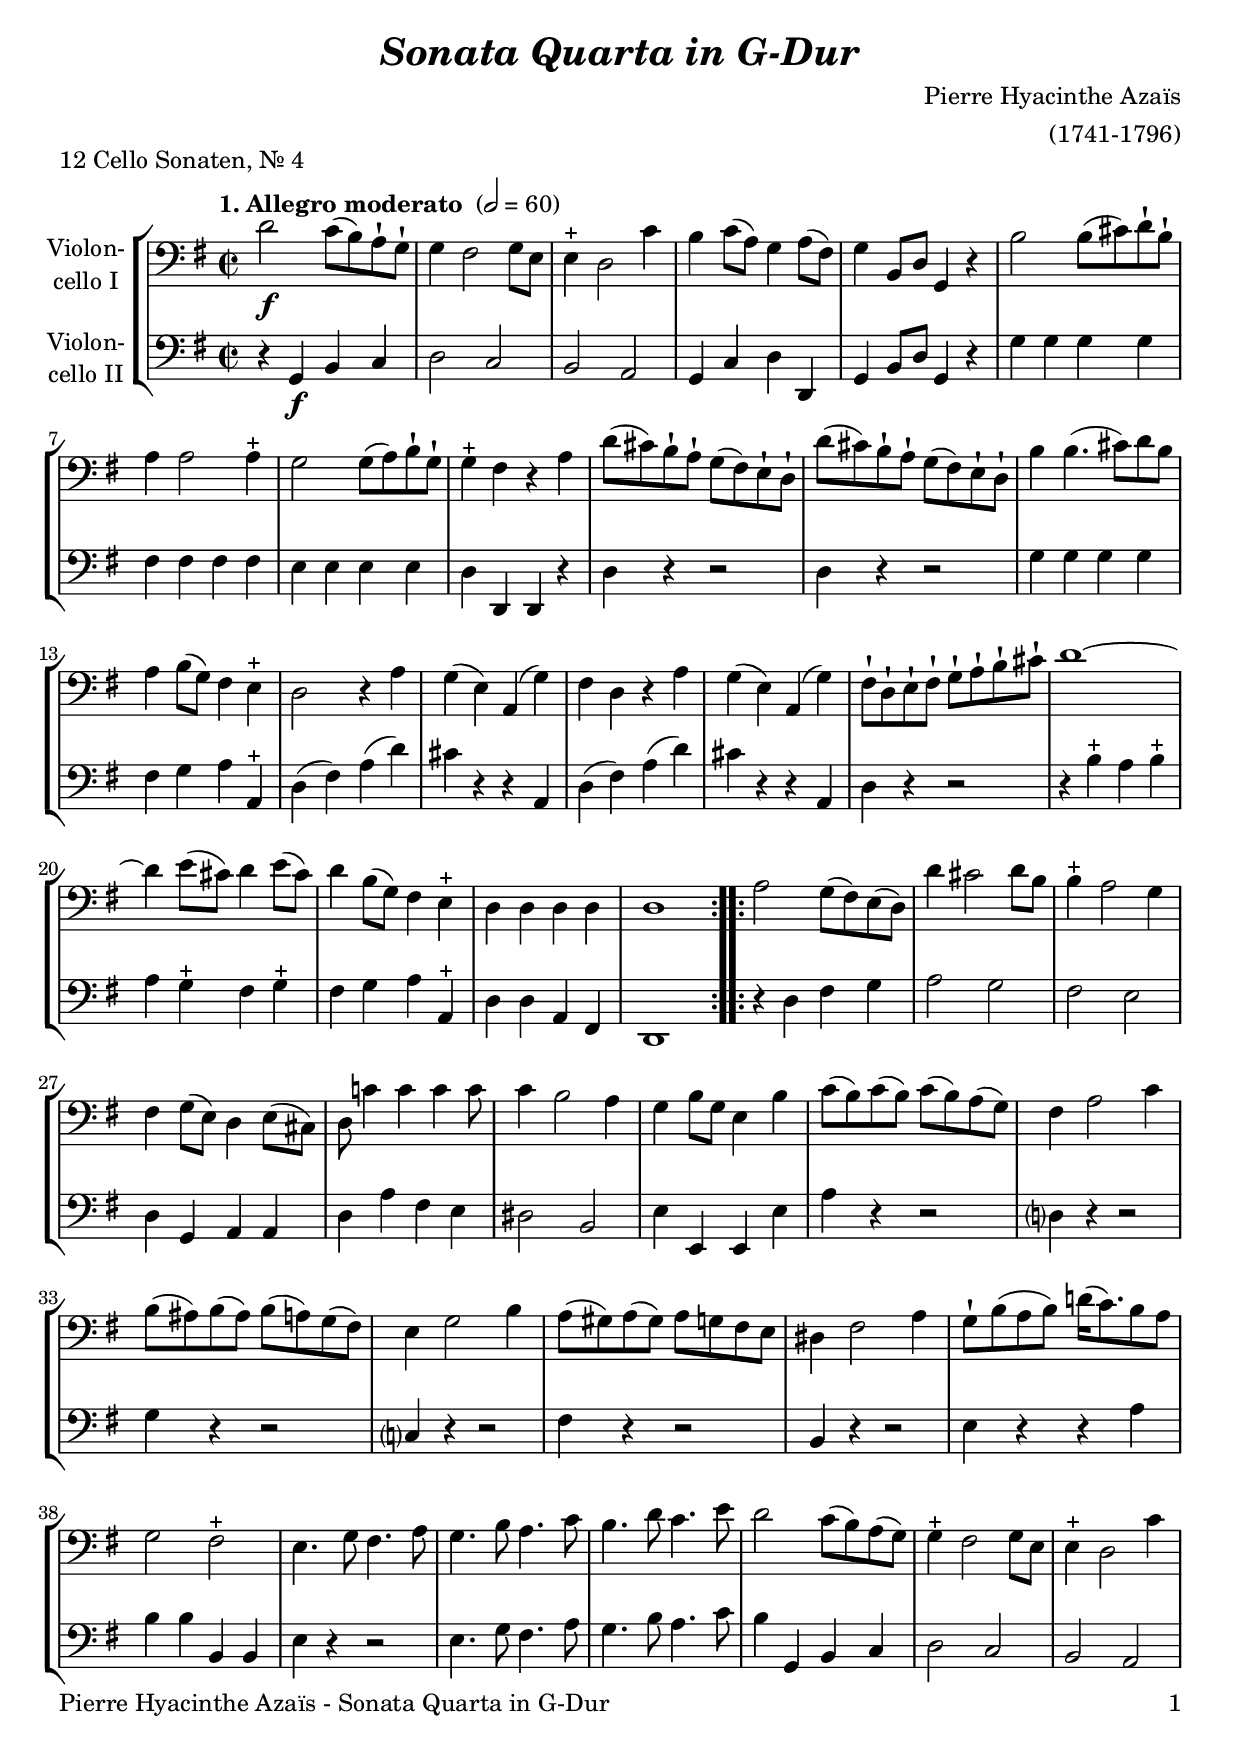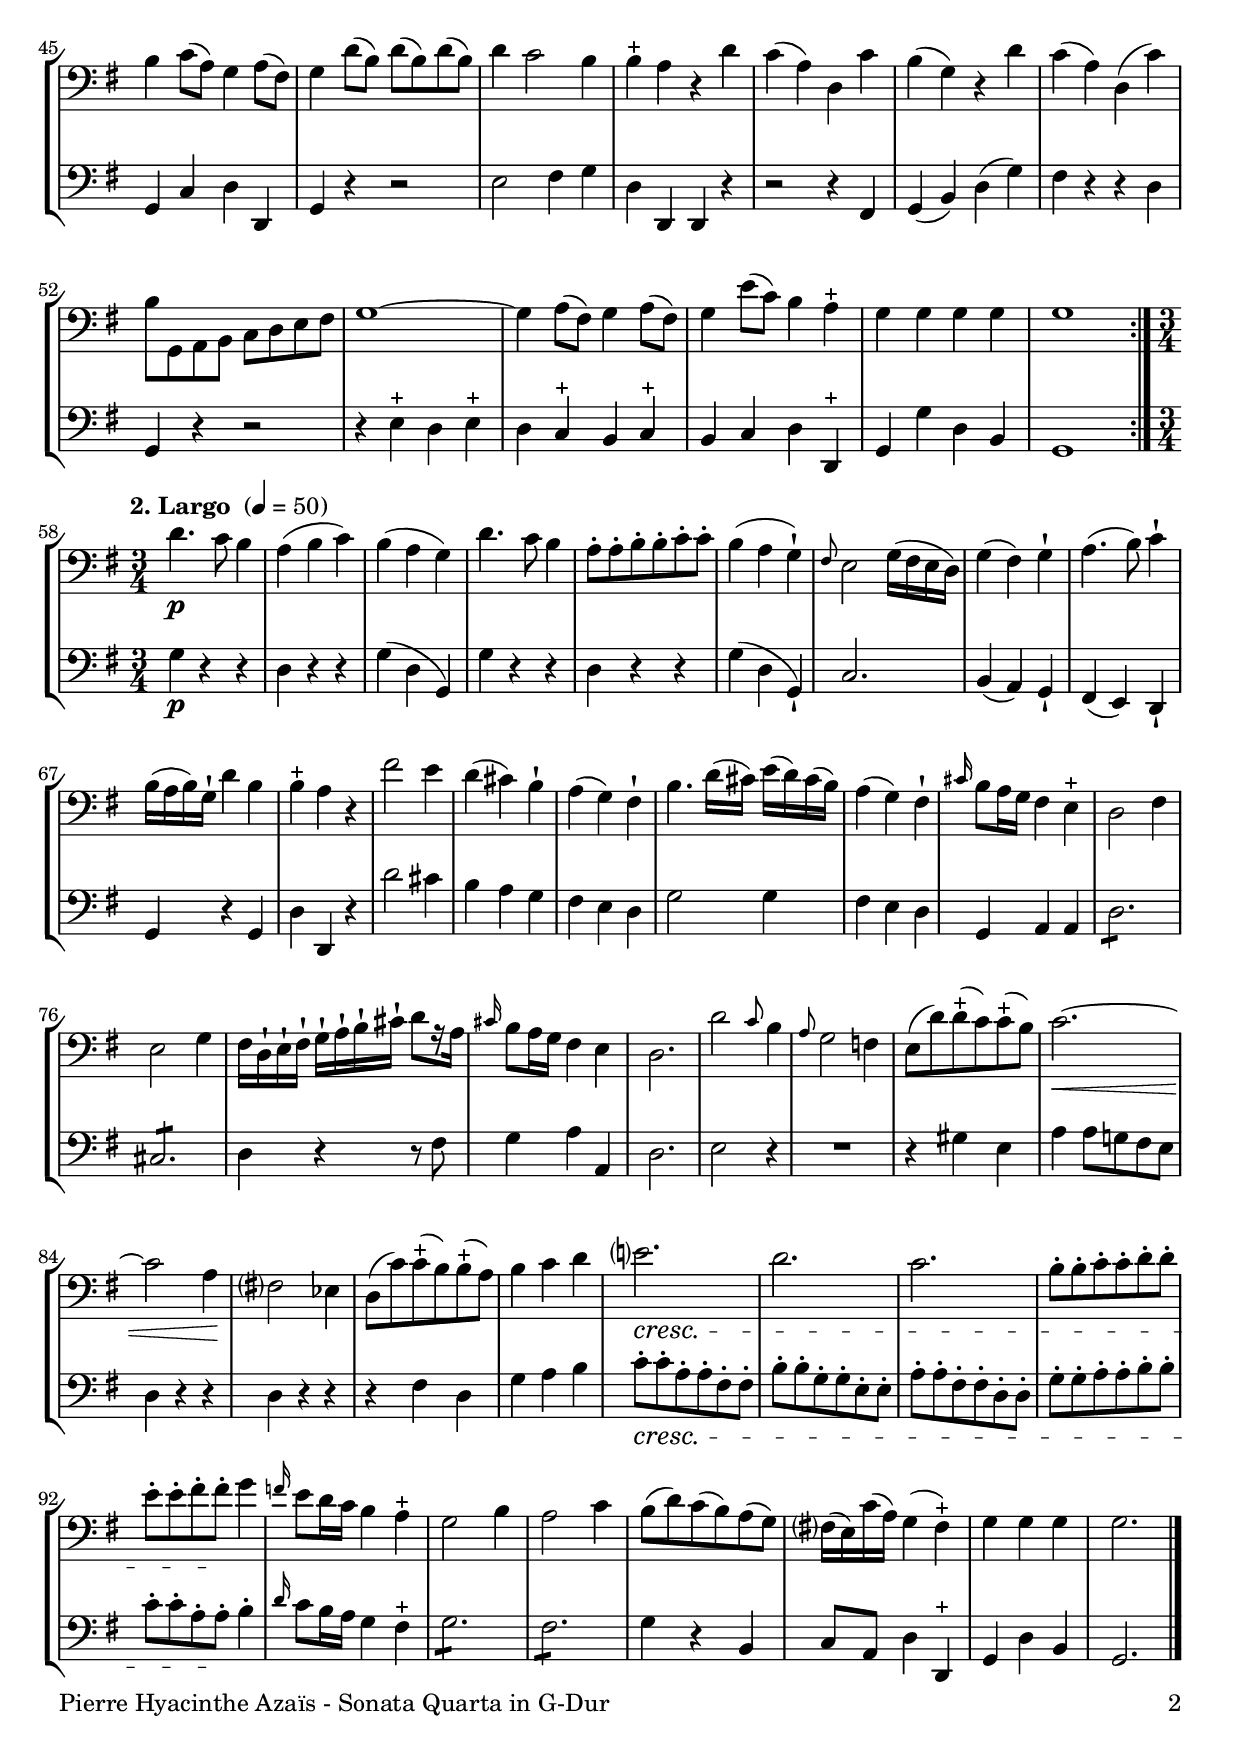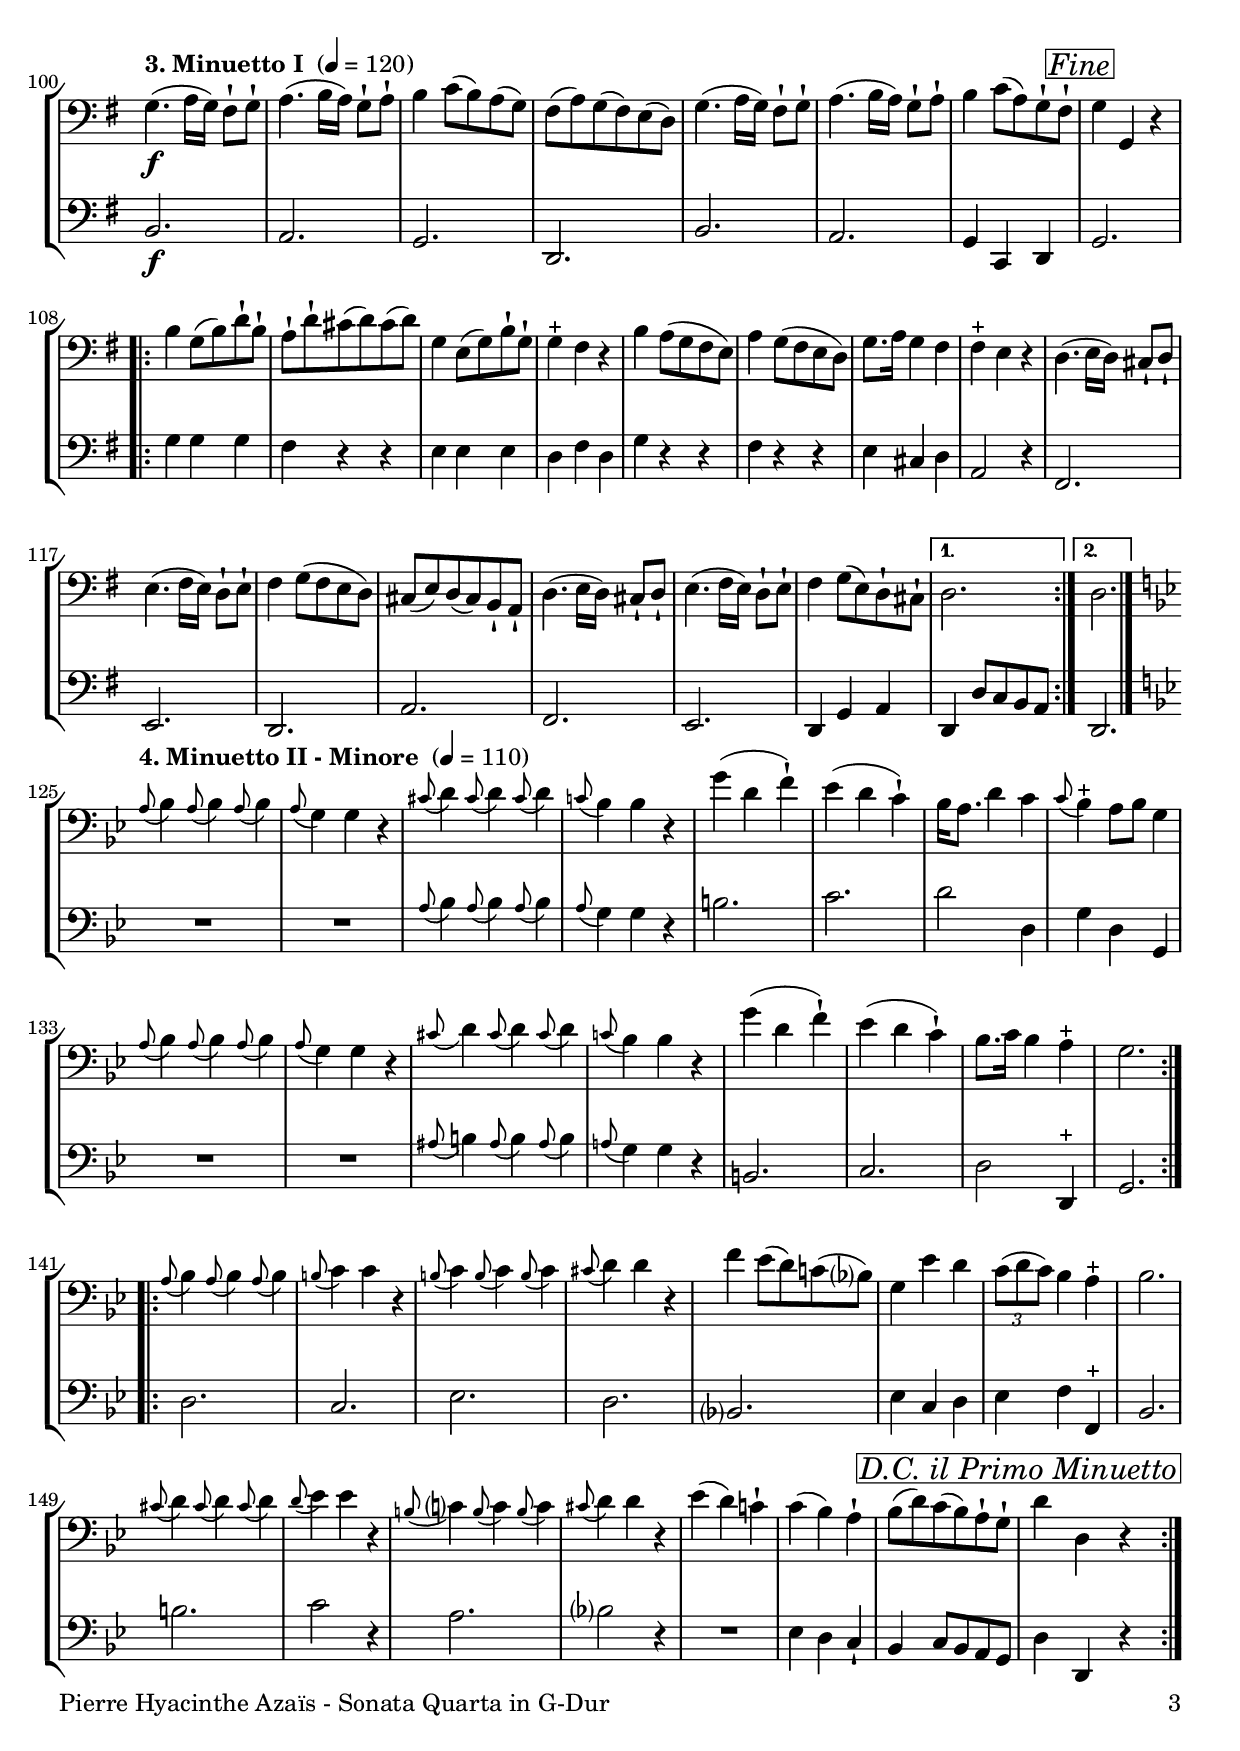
\version "2.22.0"
\include "deutsch.ly"

#(set-global-staff-size 21)

\header {
  title     = \markup \bold \italic "Sonata Quarta in G-Dur"
  composer  = "Pierre Hyacinthe Azaïs"
  arranger  = "(1741-1796)"
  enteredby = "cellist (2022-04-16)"
  piece     = "12 Cello Sonaten, Nr. 4"
}

voiceconsts = {
  \key g \major
  \time 2/2
  \clef "bass"
%  \numericTimeSignature
%  \compressEmptyMeasures
  % Set default beaming for all staves
%  \set Timing.beamExceptions = #'()
%  \set Timing.baseMoment     = #(ly:make-moment 1 4)
%  \set Timing.beatStructure  = #'(1 1 1)
}

micl = "clarinet"
mifl = "flute"
miob = "oboe"
mifh = "french horn"
misx = "tenor sax"
mist = "string ensemble 1"
mivl = "violin"
miba = "cello"

psmp = \markup { \dynamic p \italic " sempre" }
trio = \mark \markup \box \italic "Trio"

introa = {        \tempo "1. Allegro moderato "     2=60 }
introb = { \break \tempo "2. Largo "                4=50 \time 3/4 }
introc = { \break \tempo "3. Minuetto I "           4=120 }
introd = { \break \tempo "4. Minuetto II - Minore " 4=110 \key g \minor }

dcpm = \mark \markup \box \italic "D.C. il Primo Minuetto"
fine = \mark \markup \box \italic "Fine"

va = \relative c' {
  \voiceconsts

  \introa
  \repeat volta 2 {
    d2\f c8( h) a-! g-!
    g4 fis2 g8 e
    e4-+ d2 c'4
    h c8( a) g4 a8( fis)
    g4 h,8 d g,4 r
    h'2 h8( cis) d-! h-!

    a4 a2 a4-+
    g2 g8( a) h-! g-!
    g4-+ fis r a
    d8( cis) h-! a-! g( fis) e-! d-!
    d'( cis) h-! a-! g( fis) e-! d-!
    h'4 h4.( cis8) d h
    a4 h8( g) fis4 e-+
    d2 r4 a'

    g( e) a,( g')
    fis d r a'
    g( e) a,( g')
    fis8-! d-! e-! fis-! g-! a-! h-! cis-!
    d1~
    d4 e8( cis) d4 e8( cis)
    d4 h8( g) fis4 e-+
    d d d d
    d1
  }
  \repeat volta 2 {
    a'2 g8( fis) e( d)

    d'4 cis2 d8 h
    h4-+
    a2 g4
    fis g8( e) d4 e8( cis)
    d c'!4 c c c8
    c4 h2 a4
    g h8 g e4 h'
    c8( h) c( h) c( h) a( g)
    fis4 a2 c4
    h8( ais) h( ais) h( a) g( fis)

    e4 g2 h4
    a8( gis) a( gis) a g fis e
    dis4 fis2 a4
    g8-! h( a h) d!16( c8.) h8 a
    g2 fis-+
    e4. g8 fis4. a8
    g4. h8 a4. c8

    h4. d8 c4. e8
    d2 c8( h) a( g)
    g4-+ fis2 g8 e
    e4-+ d2 c'4
    h c8( a) g4 a8( fis)
    g4 d'8( h) d( h) d( h)
    d4 c2 h4
    h-+ a r d
    c( a) d, c'

    h( g) r d'
    c( a) d,( c')
    h8 g, a h c d e fis
    g1~
    g4 a8( fis) g4 a8( fis)
    g4 e'8( c) h4 a-+
    g g g g
    g1
  }

  \introb
  d'4.\p c8 h4
  a( h c)
  h( a g)
  d'4. c8 h4
  a8-. a-. h-. h-. c-. c-.
  h4( a g)-!
  \grace fis8 e2 g16( fis e d)
  g4( fis) g-!
  a4.( h8) c4-!
  h16( a h) g-! d'4 h
  h-+ a r

  fis'2 e4
  d( cis) h-!
  a( g) fis-!
  h4. d16( cis) e( d) cis( h)
  a4( g) fis-!
  \grace cis'16 h8 a16 g fis4 e-+
  d2 fis4
  e2 g4
  fis16 d-! e-! fis-! g-! a-! h-! cis-! d8[ r16 a]
  \grace cis16 h8 a16 g fis4 e

  d2.
  d'2 \grace c8 h4
  \grace a8 g2 f4
  e8( d') d(-+ c) c(-+ h)
  c2.~\<
  c2 a4\!
  fis?2 es4
  d8( c') c(-+ h) h(-+ a)
  h4 c d
  e?2.\cresc
  d

  c
  h8-. h-. c-. c-. d-. d-.
  e-. e-. fis-. fis-.\! g4
  \grace f16 e8 d16 c h4 a-+
  g2 h4
  a2 c4
  h8( d) c( h) a( g)
  fis?16( e) c'( a) g4( fis)-+
  g g g
  g2. \bar "|."

  \introc
  g4.(\f a16 g) fis8-! g-!
  a4.( h16 a) g8-! a-!
  h4 c8( h) a( g)
  fis( a) g( fis) e( d)
  g4.( a16 g) fis8-! g-!
  a4.( h16 a) g8-! a-!
  h4 c8( a) g-! fis-! \fine

  g4 g, r
  \repeat volta 2 {
    h' g8( h) d-! h-!
    a-! d-! cis( d) cis( d)
    g,4 e8( g) h-! g-!
    g4-+ fis r
    h a8( g fis e)
    a4 g8( fis e d)
    g8. a16 g4 fis
    fis-+ e r

    d4.( e16 d) cis8-! d-!
    e4.( fis16 e) d8-! e-!
    fis4 g8( fis e d)
    cis( e) d( cis) h-! a-!
    d4.( e16 d) cis8-! d-!
    e4.( fis16 e) d8-! e-!
    fis4 g8( e) d-! cis-!
  }
  \alternative {
    { d2. }
    { d }
  } \bar "|."

  \introd
  \repeat volta 2 {
    \appoggiatura a'8 b4 \appoggiatura a8 b4 \appoggiatura a8 b4
    \appoggiatura a8 g4 g r
    \appoggiatura cis8 d4 \appoggiatura cis8 d4 \appoggiatura cis8 d4
    \appoggiatura c!8 b4 b r
    g'( d f)-!
    es( d c)-!
    b16 a8. d4 c
    \appoggiatura c8 b4-+ a8 b g4
    \appoggiatura a8 b4 \appoggiatura a8 b4 \appoggiatura a8 b4
    \appoggiatura a8 g4 g r

    \appoggiatura cis8 d4 \appoggiatura cis8 d4 \appoggiatura cis8 d4
    \appoggiatura c!8 b4 b r
    g'( d f)-!
    es( d c)-!
    b8. c16 b4 a-+
    g2.
  }
  \repeat volta 2 {
    \appoggiatura a8 b4 \appoggiatura a8 b4 \appoggiatura a8 b4
    \appoggiatura h8 c4 c r
    \appoggiatura h8 c4 \appoggiatura h8 c4 \appoggiatura h8 c4
    \appoggiatura cis8 d4 d r
    f es8( d) c!( b?)

    g4 es' d
    \tuplet 3/2 4 { c8( d c) } b4 a-+
    b2.
    \appoggiatura cis8 d4 \appoggiatura cis8 d4 \appoggiatura cis8 d4
    \appoggiatura d8 es4 es r
    \appoggiatura h8 c?4 \appoggiatura h8 c4 \appoggiatura h8 c4
    \appoggiatura cis8 d4 d r
    es( d) c!-!
    c( b) a-!
    b8( d) c( b) a-! g-! \dcpm
    d'4 d, r
  }
}

vb = \relative c {
  \voiceconsts

  \introa
  \repeat volta 2 {
    r4 g\f h c
    d2 c
    h a
    g4 c d d,
    g h8 d g,4 r
    g' g g g

    fis fis fis fis
    e e e e
    d d, d r
    d' r r2
    d4 r r2
    g4 g g g
    fis g a a,-+
    d( fis) a( d)

    cis r r a,
    d( fis) a( d)
    cis r r a,
    d r r2
    r4 h'-+ a h-+
    a g-+ fis g-+
    fis g a a,-+
    d d a fis
    d1
  }
  \repeat volta 2 {
    r4 d' fis g

    a2 g
    fis e
    d4 g, a a
    d a' fis e
    dis2 h
    e4 e, e e'
    a r r2
    d,?4 r r2
    g4 r r2

    c,?4 r r2
    fis4 r r2
    h,4 r r2
    e4 r r a
    h h h, h
    e r r2
    e4. g8 fis4. a8

    g4. h8 a4. c8
    h4 g, h c
    d2 c
    h a
    g4 c d d,
    g r r2
    e' fis4 g
    d d, d r
    r2 r4 fis

    g( h) d( g)
    fis r r d
    g, r r2
    r4 e'-+ d e-+
    d c-+ h c-+
    h c d d,-+
    g g' d h
    g1
  }

  \introb
  g'4\p r r
  d r r
  g( d g,)
  g' r r
  d r r
  g( d g,)-!
  c2.
  h4( a) g-!
  fis( e) d-!
  g r g
  d' d, r

  d''2 cis4
  h a g
  fis e d
  g2 g4
  fis e d
  g, a a
  \repeat tremolo 6 d8
  \repeat tremolo 6 cis
  d4 r r8 fis
  g4 a a,

  d2.
  e2 r4
  R2.
  r4 gis e
  a a8 g! fis e
  d4 r r
  d r r
  r fis d
  g a h
  c8-.\cresc c-. a-. a-. fis-. fis-.
  h-. h-. g-. g-. e-. e-.

  a-. a-. fis-. fis-. d-. d-.
  g-. g-. a-. a-. h-. h-.
  c-. c-. a-. a-.\! h4-.
  \grace d16 c8 h16 a g4 fis-+
  \repeat tremolo 6 g8
  \repeat tremolo 6 fis
  g4 r h,
  c8 a d4 d,-+
  g d' h
  g2.

  \introc
  h2.\f
  a
  g
  d
  h'
  a
  g4 c, d \fine

  g2.
  \repeat volta 2 {
    g'4 g g
    fis r r
    e e e
    d fis d
    g r r
    fis r r
    e cis d
    a2 r4

    fis2.
    e
    d
    a'
    fis
    e
    d4 g a
  }
  \alternative {
    { d, d'8 c h a }
    { d,2. }
  } \bar "|."

  \introd
  \repeat volta 2 {
    \grace s8 R2.*2
    \appoggiatura a''8 b4 \appoggiatura a8 b4 \appoggiatura a8 b4
    \appoggiatura a8 g4 g r
    h2.
    c
    d2 d,4
    g d g,
    R2.*2

    \appoggiatura ais'8 h4 \appoggiatura ais8 h4 \appoggiatura ais8 h4
    \appoggiatura a!8 g4 g r
    h,2.
    c
    d2 d,4-+
    g2.
  }
  \repeat volta 2 {
    \grace s8 d'2.
    c
    es
    d
    b?

    es4 c d
    es f f,-+
    b2.
    h'
    c2 r4
    a2.
    b?2 r4
    R2.
    es,4 d c-!
    b c8 b a g \dcpm
    d'4 d, r
  }
}


music = \new StaffGroup <<
      \new Staff {
	\set Staff.midiInstrument = \miba
	\set Staff.instrumentName = \markup \center-column { "Violon-" "cello I"}
	\transpose g g { \va }
      }

      \new Staff {
	\set Staff.midiInstrument = \miba
	\set Staff.instrumentName = \markup \center-column { "Violon-" "cello II" }
	\transpose g g { \vb }
      }
>>

\book {
   \paper {
    print-page-number = ##t
    print-first-page-number = ##t
    ragged-last-bottom = ##f
    oddHeaderMarkup = \markup \null
    evenHeaderMarkup = \markup \null
    oddFooterMarkup = \markup {
      \fill-line {
        \on-the-fly #print-page-number-check-first
        "Pierre Hyacinthe Azaïs - Sonata Quarta in G-Dur" \fromproperty #'page:page-number-string
      }
    }
    evenFooterMarkup = \oddFooterMarkup
  } \score {
    \music
    \layout {}
  }

  \score {
    \unfoldRepeats \music

    \midi {
      \context {
        \Score
      }
    }
  }
}